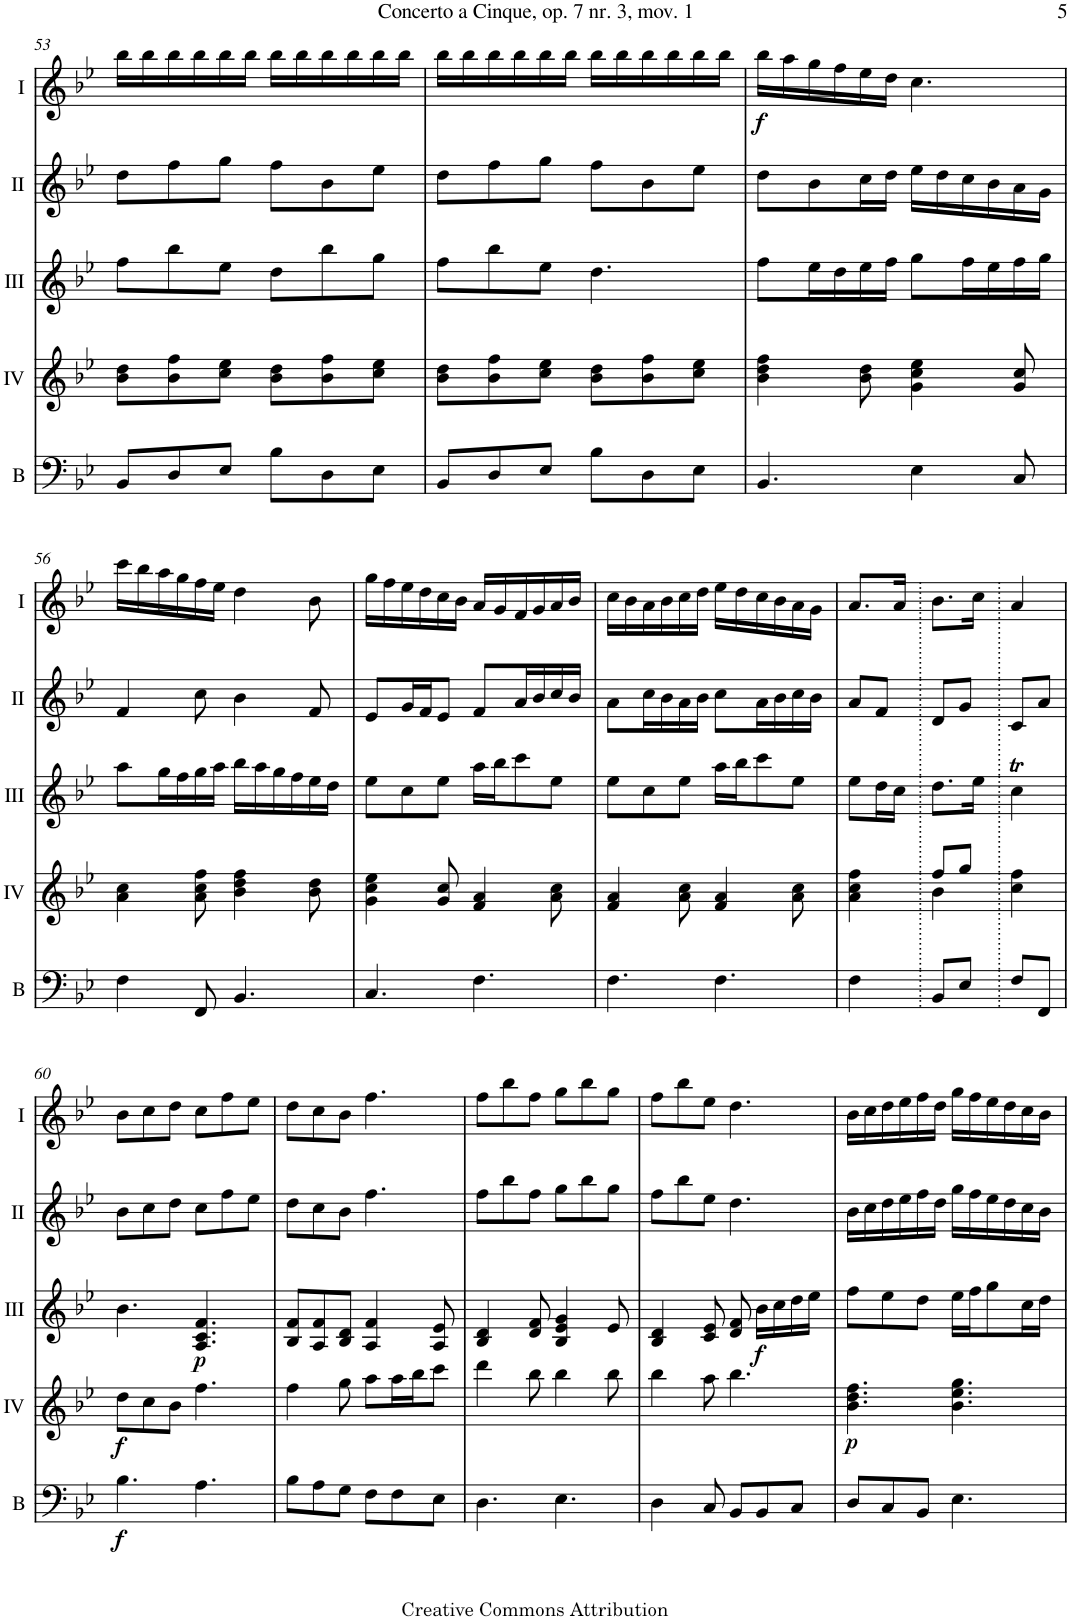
**kern	**dynam	**kern	**dynam	**kern	**dynam	**kern	**kern	**dynam
*part5	*part5	*part4	*part4	*part3	*part3	*part2	*part1	*part1
*staff5	*staff5	*staff4	*staff4	*staff3	*staff3	*staff2	*staff1	*staff1
*I"Bass	*	*I"Acc. 4	*	*I"Acc. 3	*	*I"Acc. 2	*I"Acc. 1	*
*I'B	*	*	*	*	*	*	*	*
!!LO:PB:g=z
*clefF4	*	*clefG2	*	*clefG2	*	*clefG2	*clefG2	*
*	*	*Trd7c12	*	*	*	*	*	*
*k[b-e-]	*	*k[b-e-]	*	*k[b-e-]	*	*k[b-e-]	*k[b-e-]	*
*M6/8	*	*M6/8	*	*M6/8	*	*M6/8	*M6/8	*
=53	=53	=53	=53	=53	=53	=53	=53	=53
8BB-/L	.	8b-\ 8dd\L	.	8ff\L	.	8dd\L	16bb-\LL	.
.	.	.	.	.	.	.	16bb-\	.
8D/	.	8b-\ 8ff\	.	8bb-\	.	8ff\	16bb-\	.
.	.	.	.	.	.	.	16bb-\	.
8E-/J	.	8cc\ 8ee-\J	.	8ee-\J	.	8gg\J	16bb-\	.
.	.	.	.	.	.	.	16bb-\JJ	.
8B-\L	.	8b-\ 8dd\L	.	8dd\L	.	8ff\L	16bb-\LL	.
.	.	.	.	.	.	.	16bb-\	.
8D\	.	8b-\ 8ff\	.	8bb-\	.	8b-\	16bb-\	.
.	.	.	.	.	.	.	16bb-\	.
8E-\J	.	8cc\ 8ee-\J	.	8gg\J	.	8ee-\J	16bb-\	.
.	.	.	.	.	.	.	16bb-\JJ	.
=54	=54	=54	=54	=54	=54	=54	=54	=54
8BB-/L	.	8b-\ 8dd\L	.	8ff\L	.	8dd\L	16bb-\LL	.
.	.	.	.	.	.	.	16bb-\	.
8D/	.	8b-\ 8ff\	.	8bb-\	.	8ff\	16bb-\	.
.	.	.	.	.	.	.	16bb-\	.
8E-/J	.	8cc\ 8ee-\J	.	8ee-\J	.	8gg\J	16bb-\	.
.	.	.	.	.	.	.	16bb-\JJ	.
8B-\L	.	8b-\ 8dd\L	.	4.dd\	.	8ff\L	16bb-\LL	.
.	.	.	.	.	.	.	16bb-\	.
8D\	.	8b-\ 8ff\	.	.	.	8b-\	16bb-\	.
.	.	.	.	.	.	.	16bb-\	.
8E-\J	.	8cc\ 8ee-\J	.	.	.	8ee-\J	16bb-\	.
.	.	.	.	.	.	.	16bb-\JJ	.
=55	=55	=55	=55	=55	=55	=55	=55	=55
!	!	!	!	!	!	!	!	!LO:DY:b
4.BB-/	.	4b-\ 4dd\ 4ff\	.	8ff\L	.	8dd\L	16bb-\LL	f
.	.	.	.	.	.	.	16aa\	.
.	.	.	.	16ee-\L	.	8b-\	16gg\	.
.	.	.	.	16dd\	.	.	16ff\	.
.	.	8b-\ 8dd\	.	16ee-\	.	16cc\L	16ee-\	.
.	.	.	.	16ff\JJ	.	16dd\JJ	16dd\JJ	.
4E-\	.	4g\ 4cc\ 4ee-\	.	8gg\L	.	16ee-\LL	4.cc\	.
.	.	.	.	.	.	16dd\	.	.
.	.	.	.	16ff\L	.	16cc\	.	.
.	.	.	.	16ee-\	.	16b-\	.	.
8C/	.	8g/ 8cc/	.	16ff\	.	16a\	.	.
.	.	.	.	16gg\JJ	.	16g\JJ	.	.
!!LO:LB:g=z
=56	=56	=56	=56	=56	=56	=56	=56	=56
4F\	.	4a\ 4cc\	.	8aa\L	.	4f/	16ccc\LL	.
.	.	.	.	.	.	.	16bb-\	.
.	.	.	.	16gg\L	.	.	16aa\	.
.	.	.	.	16ff\	.	.	16gg\	.
8FF/	.	8a\ 8cc\ 8ff\	.	16gg\	.	8cc\	16ff\	.
.	.	.	.	16aa\JJ	.	.	16ee-\JJ	.
4.BB-/	.	4b-\ 4dd\ 4ff\	.	16bb-\LL	.	4b-\	4dd\	.
.	.	.	.	16aa\	.	.	.	.
.	.	.	.	16gg\	.	.	.	.
.	.	.	.	16ff\	.	.	.	.
.	.	8b-\ 8dd\	.	16ee-\	.	8f/	8b-\	.
.	.	.	.	16dd\JJ	.	.	.	.
=57	=57	=57	=57	=57	=57	=57	=57	=57
4.C/	.	4g\ 4cc\ 4ee-\	.	8ee-\L	.	8e-/L	16gg\LL	.
.	.	.	.	.	.	.	16ff\	.
.	.	.	.	8cc\	.	16g/L	16ee-\	.
.	.	.	.	.	.	16f/J	16dd\	.
.	.	8g/ 8cc/	.	8ee-\J	.	8e-/J	16cc\	.
.	.	.	.	.	.	.	16b-\JJ	.
4.F\	.	4f/ 4a/	.	16aa\LL	.	8f/L	16a/LL	.
.	.	.	.	16bb-\J	.	.	16g/	.
.	.	.	.	8ccc\	.	16a/L	16f/	.
.	.	.	.	.	.	16b-/	16g/	.
.	.	8a\ 8cc\	.	8ee-\J	.	16cc/	16a/	.
.	.	.	.	.	.	16b-/JJ	16b-/JJ	.
=58	=58	=58	=58	=58	=58	=58	=58	=58
4.F\	.	4f/ 4a/	.	8ee-\L	.	8a\L	16cc\LL	.
.	.	.	.	.	.	.	16b-\	.
.	.	.	.	8cc\	.	16cc\L	16a\	.
.	.	.	.	.	.	16b-\	16b-\	.
.	.	8a\ 8cc\	.	8ee-\J	.	16a\	16cc\	.
.	.	.	.	.	.	16b-\JJ	16dd\JJ	.
4.F\	.	4f/ 4a/	.	16aa\LL	.	8cc\L	16ee-\LL	.
.	.	.	.	16bb-\J	.	.	16dd\	.
.	.	.	.	8ccc\	.	16a\L	16cc\	.
.	.	.	.	.	.	16b-\	16b-\	.
.	.	8a\ 8cc\	.	8ee-\J	.	16cc\	16a\	.
.	.	.	.	.	.	16b-\JJ	16g\JJ	.
=59	=59	=59.	=59	=59	=59	=59	=59	=59
*	*	*^	*	*	*	*	*	*
4F\	.	4a\ 4cc\ 4ff\	4ryy	.	8ee-\L	.	8a/L	8.a/L	.
.	.	.	.	.	16dd\L	.	8f/J	.	.
.	.	.	.	.	16cc\JJ	.	.	16a/Jk	.
8BB-/L	.	8ff/L	4b-\	.	8.dd\L	.	8d/L	8.b-\L	.
8E-/J	.	8gg/J	.	.	.	.	8g/J	.	.
.	.	.	.	.	16ee-\Jk	.	.	16cc\Jk	.
8F/L	.	4cc\ 4ff\	4ryy	.	4ccT\	.	8c/L	4a/	.
8FF/J	.	.	.	.	.	.	8a/J	.	.
*	*	*v	*v	*	*	*	*	*	*
!!LO:LB:g=z
=60	=60	=60	=60	=60	=60	=60	=60	=60
!	!LO:DY:b	!	!LO:DY:b	!	!	!	!	!
4.B-\	f	8dd\L	f	4.b-\	.	8b-\L	8b-\L	.
.	.	8cc\	.	.	.	8cc\	8cc\	.
.	.	8b-\J	.	.	.	8dd\J	8dd\J	.
!	!	!	!	!	!LO:DY:b	!	!	!
4.A\	.	4.ff\	.	4.A/ 4.c/ 4.f/	p	8cc\L	8cc\L	.
.	.	.	.	.	.	8ff\	8ff\	.
.	.	.	.	.	.	8ee-\J	8ee-\J	.
=61	=61	=61	=61	=61	=61	=61	=61	=61
8B-\L	.	4ff\	.	8B-/ 8f/L	.	8dd\L	8dd\L	.
8A\	.	.	.	8A/ 8f/	.	8cc\	8cc\	.
8G\J	.	8gg\	.	8B-/ 8d/J	.	8b-\J	8b-\J	.
8F\L	.	8aa\L	.	4A/ 4f/	.	4.ff\	4.ff\	.
8F\	.	16aa\L	.	.	.	.	.	.
.	.	16bb-\J	.	.	.	.	.	.
8E-\J	.	8ccc\J	.	8A/ 8e-/	.	.	.	.
=62	=62	=62	=62	=62	=62	=62	=62	=62
4.D\	.	4ddd\	.	4B-/ 4d/	.	8ff\L	8ff\L	.
.	.	.	.	.	.	8bb-\	8bb-\	.
.	.	8bb-\	.	8d/ 8f/	.	8ff\J	8ff\J	.
4.E-\	.	4bb-\	.	4B-/ 4e-/ 4g/	.	8gg\L	8gg\L	.
.	.	.	.	.	.	8bb-\	8bb-\	.
.	.	8bb-\	.	8e-/	.	8gg\J	8gg\J	.
=63	=63	=63	=63	=63	=63	=63	=63	=63
4D\	.	4bb-\	.	4B-/ 4d/	.	8ff\L	8ff\L	.
.	.	.	.	.	.	8bb-\	8bb-\	.
8C/	.	8aa\	.	8c/ 8e-/	.	8ee-\J	8ee-\J	.
8BB-/L	.	4.bb-\	.	8d/ 8f/	.	4.dd\	4.dd\	.
!	!	!	!	!	!LO:DY:b	!	!	!
8BB-/	.	.	.	16b-\LL	f	.	.	.
.	.	.	.	16cc\	.	.	.	.
8C/J	.	.	.	16dd\	.	.	.	.
.	.	.	.	16ee-\JJ	.	.	.	.
=64	=64	=64	=64	=64	=64	=64	=64	=64
!	!	!	!LO:DY:b	!	!	!	!	!
8D/L	.	4.b-\ 4.dd\ 4.ff\	p	8ff\L	.	16b-\LL	16b-\LL	.
.	.	.	.	.	.	16cc\	16cc\	.
8C/	.	.	.	8ee-\	.	16dd\	16dd\	.
.	.	.	.	.	.	16ee-\	16ee-\	.
8BB-/J	.	.	.	8dd\J	.	16ff\	16ff\	.
.	.	.	.	.	.	16dd\JJ	16dd\JJ	.
4.E-\	.	4.b-\ 4.ee-\ 4.gg\	.	16ee-\LL	.	16gg\LL	16gg\LL	.
.	.	.	.	16ff\J	.	16ff\	16ff\	.
.	.	.	.	8gg\	.	16ee-\	16ee-\	.
.	.	.	.	.	.	16dd\	16dd\	.
.	.	.	.	16cc\L	.	16cc\	16cc\	.
.	.	.	.	16dd\JJ	.	16b-\JJ	16b-\JJ	.
=	=	=	=	=	=	=	=	=
*-	*-	*-	*-	*-	*-	*-	*-	*-
